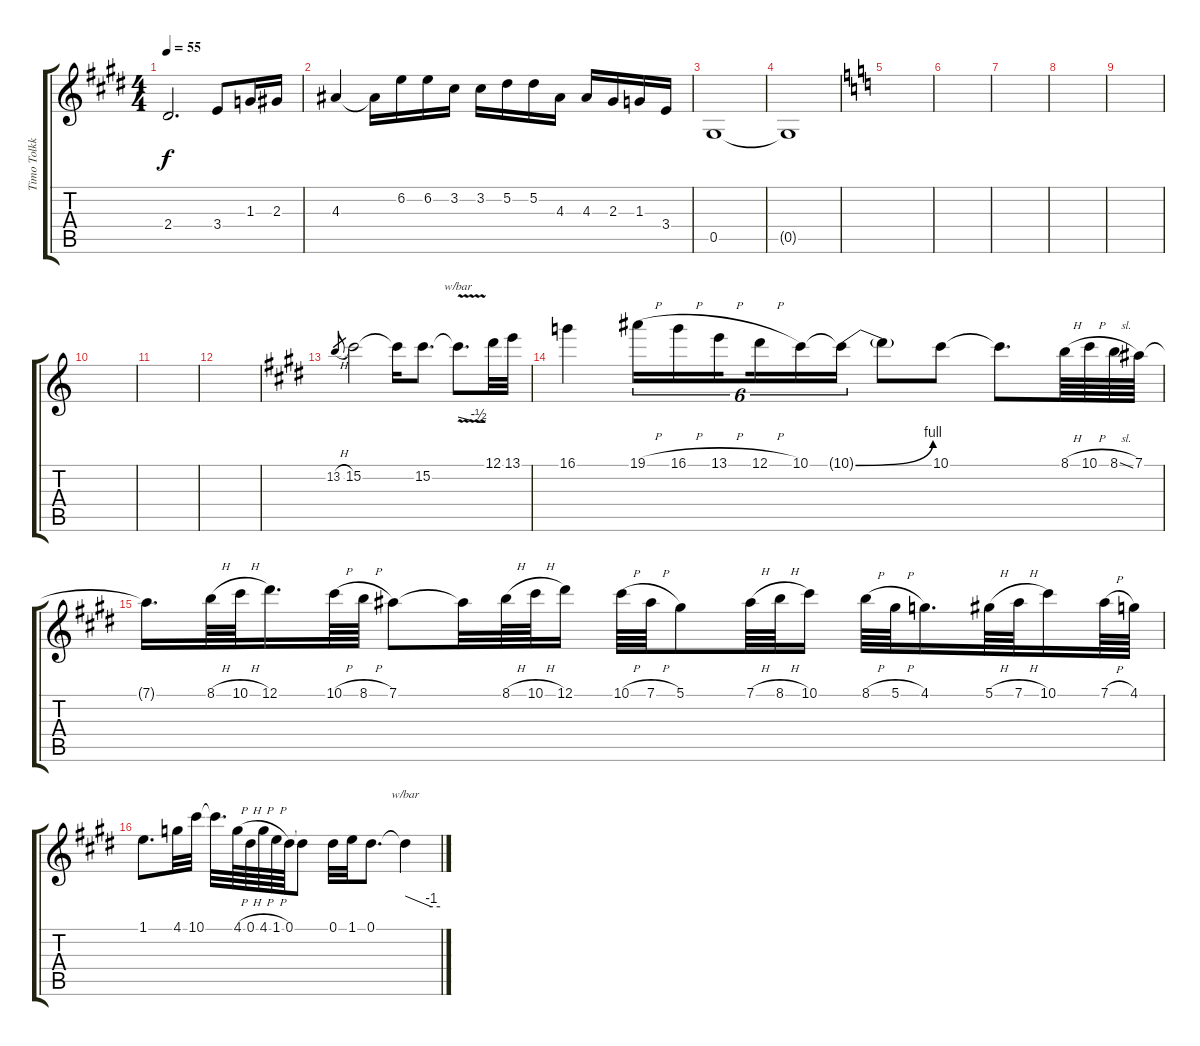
\track ("Timo Tolkki I" "Timo Tolkk") {instrument distortionguitar}
\staff {score tabs}
\tuning (Eb4 Bb3 Gb3 Db3 Ab2 Eb2) {hide}
\ts (4 4)
\tempo 55
\clef g2
\ks e
2.4.2{d dy f} 3.4.8 1.3.16 2.3.16 |
4.3.4 4.3{t}.16 6.2.16 6.2.16 3.2.16 3.2.16 5.2.16 5.2.16 4.3.16 4.3.16 2.3.16 1.3.16 3.4.16 |
0.5.1 |
0.5{t}.1 |
\ks c
|
|
|
|
|
|
|
|
\ks e
13.2{h}.8{gr} 15.2.2{volume 16} 15.2{t}.16 15.2.8{d} 15.2{v t}.8{d tbe (custom default 0 0 45 -2 60 -2)} 12.1.32 13.1.32 |
16.1.4 19.1{h}.16{tu (6 4)} 16.1{h}.16{tu (6 4)} 13.1{h}.16{tu (6 4) beam splitsecondary} 12.1{h}.16{tu (6 4)} 10.1.16{tu (6 4)} 10.1{be (bend 0 0 60 4) t}.16{tu (6 4)} 10.1{t}.8 10.1.8 10.1{t}.8{d} 8.1{h}.64 10.1{h}.64 8.1{sl}.64 7.1.64 |
7.1{t}.16{d} 8.1{h}.64 10.1{h}.64 12.1.16{d} 10.1{h}.64 8.1{h}.64 7.1.8 7.1{t}.32 8.1{h}.64 10.1{h}.64 12.1.16 10.1{h}.64 7.1{h}.64 5.1.8 7.1{h}.64 8.1{h}.64 10.1.16 8.1{h}.64 5.1{h}.64 4.1.16{d} 5.1{h}.64 7.1{h}.64 10.1.16 7.1{h}.64 4.1.64 |
1.1.8{d} 4.1.32 10.1.32 10.1{t}.32{d} 4.1{h}.64 0.1{h}.64 4.1{h}.64 1.1{h}.64 0.1.64 0.1{t}.8 0.1.32 1.1.32 0.1.8{d} 0.1{t}.4{tbe (custom default 0 0 45 -4 60 -4)}
